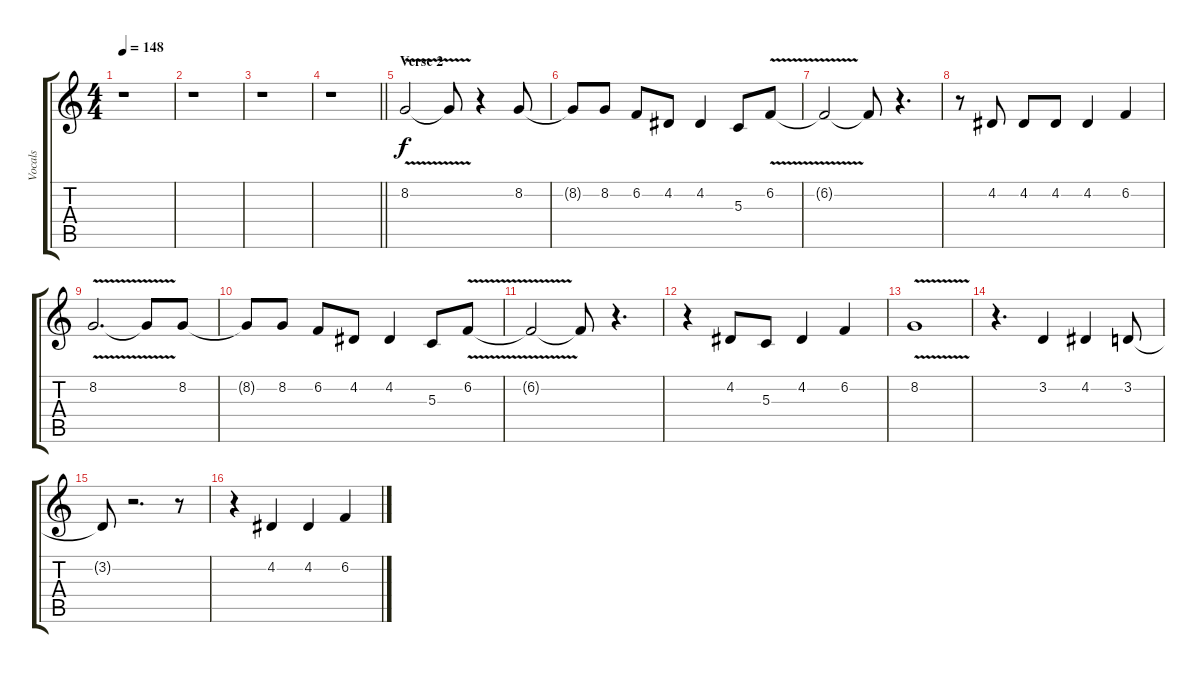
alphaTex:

\track ("Vocals" "Vocals") {instrument cello}
\staff {score tabs}
\tuning (E4 B3 G3 D3 A2 E2) {hide}
\ts (4 4)
\tempo 148
\clef g2
\ks c
r.1{dy f} |
r.1 |
r.1 |
\barLineRight lightlight
r.1 |
\section ("" "Verse 2")
8.2{v}.2 8.2{t}.8 r.4 8.2.8 |
8.2{t}.8 8.2.8 6.2.8 4.2.8 4.2.4 5.3.8 6.2{v}.8 |
6.2{t}.2 6.2{t}.8 r.4{d} |
r.8 4.2.8 4.2.8 4.2.8 4.2.4 6.2.4 |
8.2{v}.2{d} 8.2{t}.8 8.2.8 |
8.2{t}.8 8.2.8 6.2.8 4.2.8 4.2.4 5.3.8 6.2{v}.8 |
6.2{t}.2 6.2{t}.8 r.4{d} |
r.4 4.2.8 5.3.8 4.2.4 6.2.4 |
8.2{v}.1 |
r.4{d} 3.2.4 4.2.4 3.2.8 |
3.2{t}.8 r.2{d} r.8 |
r.4 4.2.4 4.2.4 6.2.4
